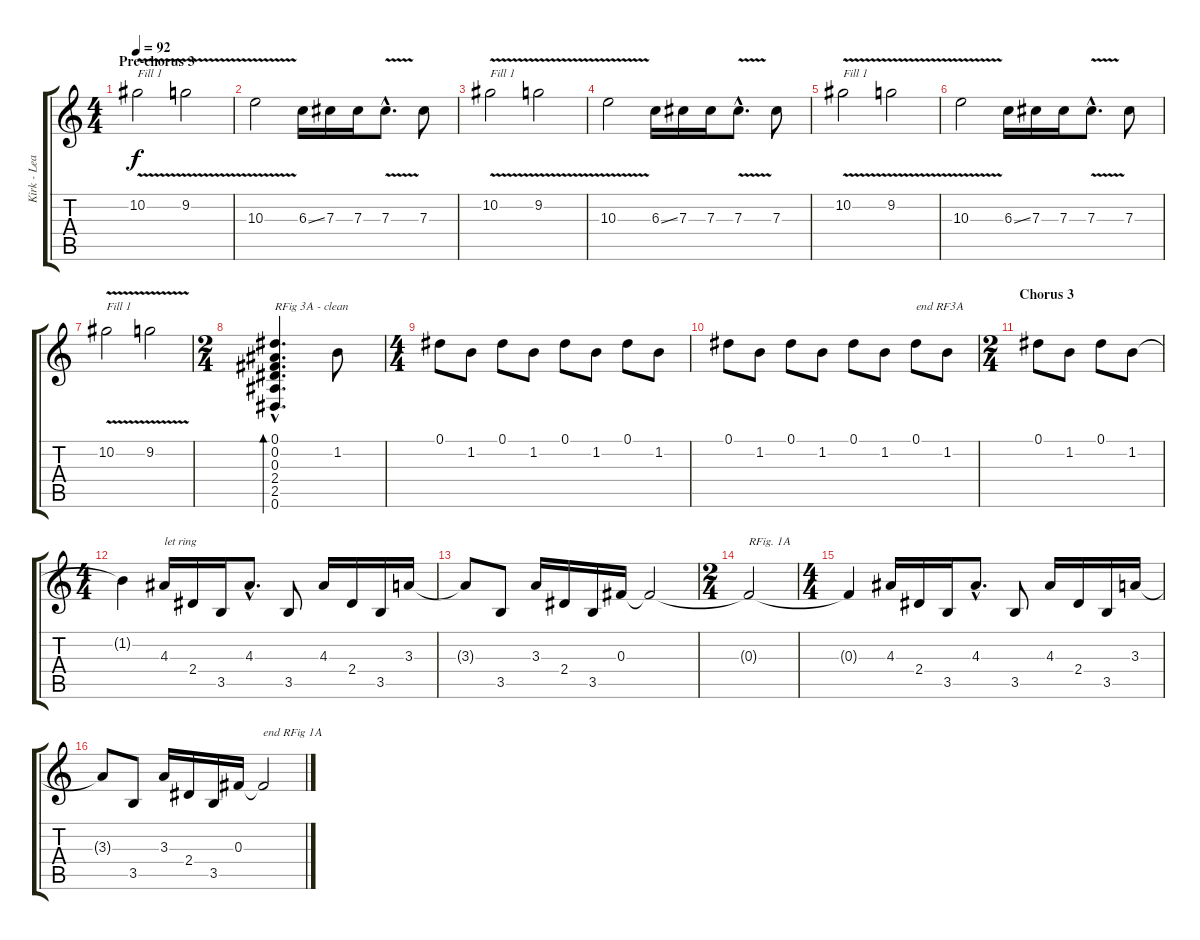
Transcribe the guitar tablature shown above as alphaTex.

\track ("Kirk - Lead Guitar" "Kirk - Lea") {instrument distortionguitar}
\staff {score tabs}
\tuning (Eb4 Bb3 Gb3 Db3 Ab2 Eb2) {hide}
\ts (4 4)
\section ("" "Pre-chorus 3")
\tempo 92
\clef g2
\ks c
10.2{v}.2{txt "Fill 1" dy f} 9.2{v}.2 |
10.3{v}.2 6.3{ss}.16 7.3.16 7.3.16 7.3{v hac}.8{d} 7.3.8 |
10.2{v}.2{txt "Fill 1"} 9.2{v}.2 |
10.3{v}.2 6.3{ss}.16 7.3.16 7.3.16 7.3{v hac}.8{d} 7.3.8 |
10.2{v}.2{txt "Fill 1"} 9.2{v}.2 |
10.3{v}.2 6.3{ss}.16 7.3.16 7.3.16 7.3{v hac}.8{d} 7.3.8 |
10.2{v}.2{txt "Fill 1"} 9.2{v}.2 |
\ts (2 4)
(0.1{hac} 0.2{hac} 0.3{hac} 2.4{hac} 2.5{hac} 0.6{hac}).4{d bd 60 txt "RFig 3A - clean" instrument electricguitarclean} 1.2.8 |
\ts (4 4)
0.1.8 1.2.8 0.1.8 1.2.8 0.1.8 1.2.8 0.1.8 1.2.8 |
0.1.8 1.2.8 0.1.8 1.2.8 0.1.8 1.2.8 0.1.8{txt "end RF3A"} 1.2.8 |
\ts (2 4)
\section ("" "Chorus 3")
0.1.8 1.2.8 0.1.8 1.2.8 |
\ts (4 4)
1.2{t}.4 4.3.16{txt "let ring"} 2.4.16 3.5.16 4.3{hac}.8{d} 3.5.8 4.3.16 2.4.16 3.5.16 3.3.16 |
3.3{t}.8 3.5.8 3.3.16 2.4.16 3.5.16 0.3.16 0.3{t}.2 |
\ts (2 4)
0.3{t}.2{txt "RFig. 1A"} |
\ts (4 4)
0.3{t}.4 4.3.16 2.4.16 3.5.16 4.3{hac}.8{d} 3.5.8 4.3.16 2.4.16 3.5.16 3.3.16 |
3.3{t}.8 3.5.8 3.3.16 2.4.16 3.5.16 0.3.16 0.3{t}.2{txt "end RFig 1A"}
